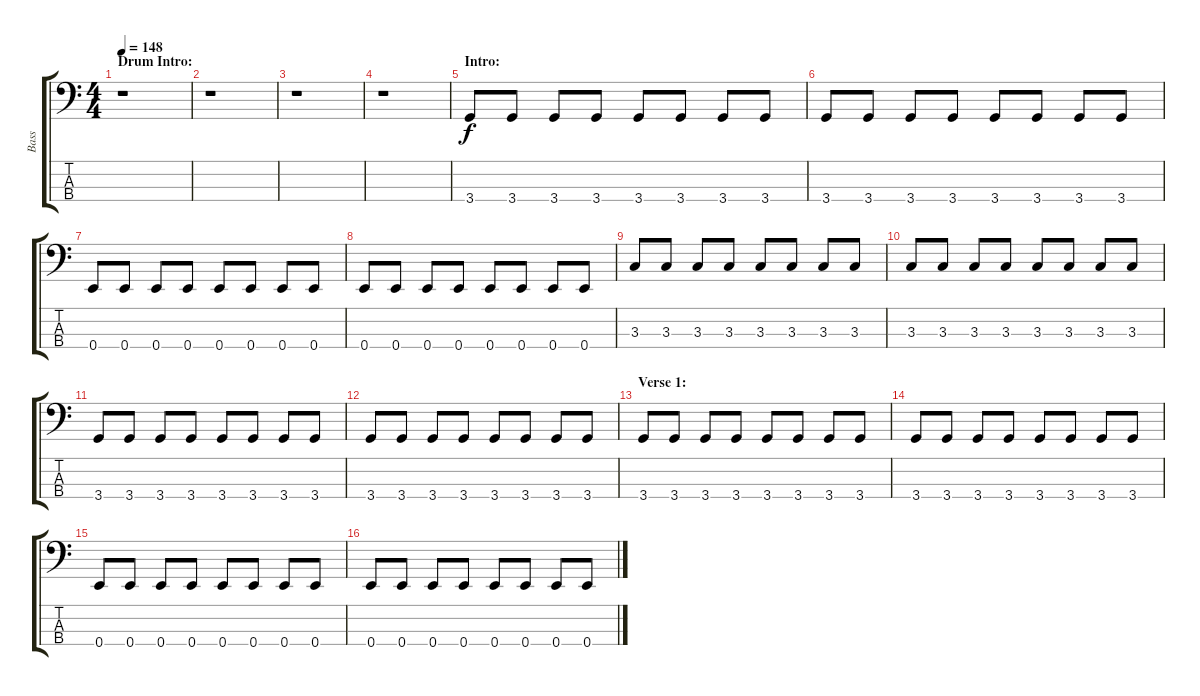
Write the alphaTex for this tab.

\track ("Bass" "Bass") {instrument electricbassfinger}
\staff {score tabs}
\tuning (G2 D2 A1 E1) {hide}
\ts (4 4)
\section ("" "Drum Intro:")
\tempo 148
\clef f4
\ks c
r.1{dy f volume 16 instrument electricbassfinger} |
r.1 |
r.1 |
r.1 |
\section ("" "Intro:")
3.4.8 3.4.8 3.4.8 3.4.8 3.4.8 3.4.8 3.4.8 3.4.8 |
3.4.8 3.4.8 3.4.8 3.4.8 3.4.8 3.4.8 3.4.8 3.4.8 |
0.4.8 0.4.8 0.4.8 0.4.8 0.4.8 0.4.8 0.4.8 0.4.8 |
0.4.8 0.4.8 0.4.8 0.4.8 0.4.8 0.4.8 0.4.8 0.4.8 |
3.3.8 3.3.8 3.3.8 3.3.8 3.3.8 3.3.8 3.3.8 3.3.8 |
3.3.8 3.3.8 3.3.8 3.3.8 3.3.8 3.3.8 3.3.8 3.3.8 |
3.4.8 3.4.8 3.4.8 3.4.8 3.4.8 3.4.8 3.4.8 3.4.8 |
3.4.8 3.4.8 3.4.8 3.4.8 3.4.8 3.4.8 3.4.8 3.4.8 |
\section ("" "Verse 1:")
3.4.8 3.4.8 3.4.8 3.4.8 3.4.8 3.4.8 3.4.8 3.4.8 |
3.4.8 3.4.8 3.4.8 3.4.8 3.4.8 3.4.8 3.4.8 3.4.8 |
0.4.8 0.4.8 0.4.8 0.4.8 0.4.8 0.4.8 0.4.8 0.4.8 |
0.4.8 0.4.8 0.4.8 0.4.8 0.4.8 0.4.8 0.4.8 0.4.8
